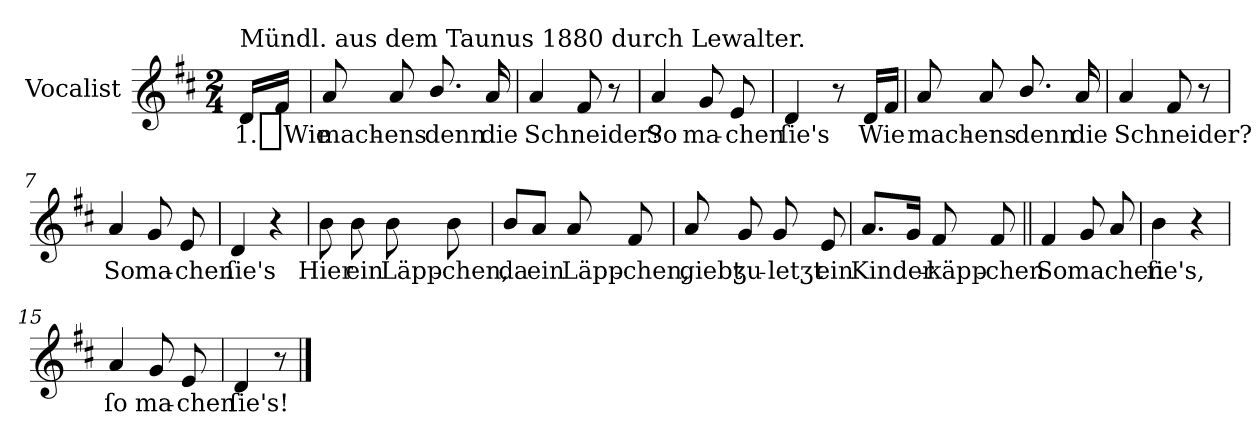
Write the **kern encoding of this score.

**kern	**text
*part1	*part1
*staff1	*staff1
*I"Vocalist	*
*k[f#c#]	*
*D:	*
*M2/4	*
=	=
!LO:TX:a:t=Mündl. aus dem Taunus 1880 durch Lewalter.	!
16dLL	1._Wie
16f#JJ	.
=1	=1
8a	mach-
8a	-ens
8.b/	denn
16a	die
=2	=2
4a	Schneider?
8f#	.
8r	.
=3	=3
4a	So
8g	ma-
8e	-chen
=4	=4
4d	ſie's
8r	.
16dLL	Wie
16f#JJ	.
=5	=5
8a	mach-
8a	-ens
8.b/	denn
16a	die
=6	=6
4a	Schneider?
8f#	.
8r	.
=7	=7
4a	So
8g	ma-
8e	-chen
=8	=8
4d	ſie's
4r	.
=9	=9
8b	Hier
8b	ein
8b	Läpp-
8b	-chen,
=10	=10
8bL	da
8aJ	ein
8a	Läpp-
8f#	-chen,
=11	=11
8a	giebt
8g	ʒu-
8g	-letʒt
8e	ein
=12	=12
8.aL	Kinder-
16gJk	.
8f#	-käpp-
8f#	-chen
=13||	=13||
4f#	So
8g	machen
8a	.
=14	=14
4b	ſie's,
4r	.
=15	=15
4a	ſo
8g	ma-
8e	-chen
=16	=16
4d	ſie's!
8r	.
==	==
*-	*-
